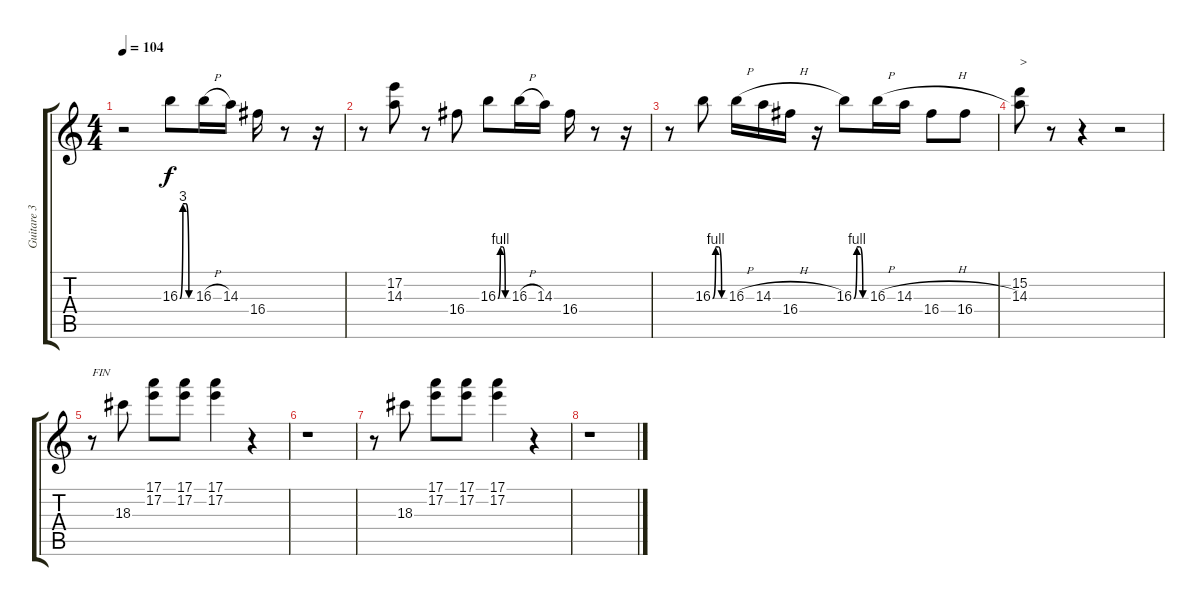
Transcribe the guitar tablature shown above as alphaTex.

\track ("Guitare 3 electric/crunch" "Guitare 3 ") {instrument overdrivenguitar}
\staff {score tabs}
\tuning (E4 B3 G3 D3 A2 E2) {hide}
\ts (4 4)
\tempo 104
\clef g2
\ks c
r.2{dy f} 16.3{be (custom 0 0 15 12 30 12 45 0 60 0)}.8 16.3{h}.16 14.3.16 16.4.16 r.8 r.16 |
r.8 (17.2 14.3).8 r.8 16.4.8 16.3{be (custom 0 0 15 4 30 4 45 0 60 0)}.8 16.3{h}.16 14.3.16 16.4.16 r.8 r.16 |
r.8 16.3{be (custom 0 0 15 4 30 4 45 0 60 0)}.8 16.3{h}.16 14.3{h}.16 16.4.16 r.16 16.3{be (custom 0 0 15 4 30 4 45 0 60 0)}.8 16.3{h}.16 14.3{h}.16 16.4.8 16.4.8 |
(15.2 14.3).8{txt ">"} r.8 r.4 r.2 |
r.8{txt "FIN"} 18.3.8 (17.1 17.2).8 (17.1 17.2).8 (17.1 17.2).4 r.4 |
r.1 |
r.8 18.3.8 (17.1 17.2).8 (17.1 17.2).8 (17.1 17.2).4 r.4 |
r.1
